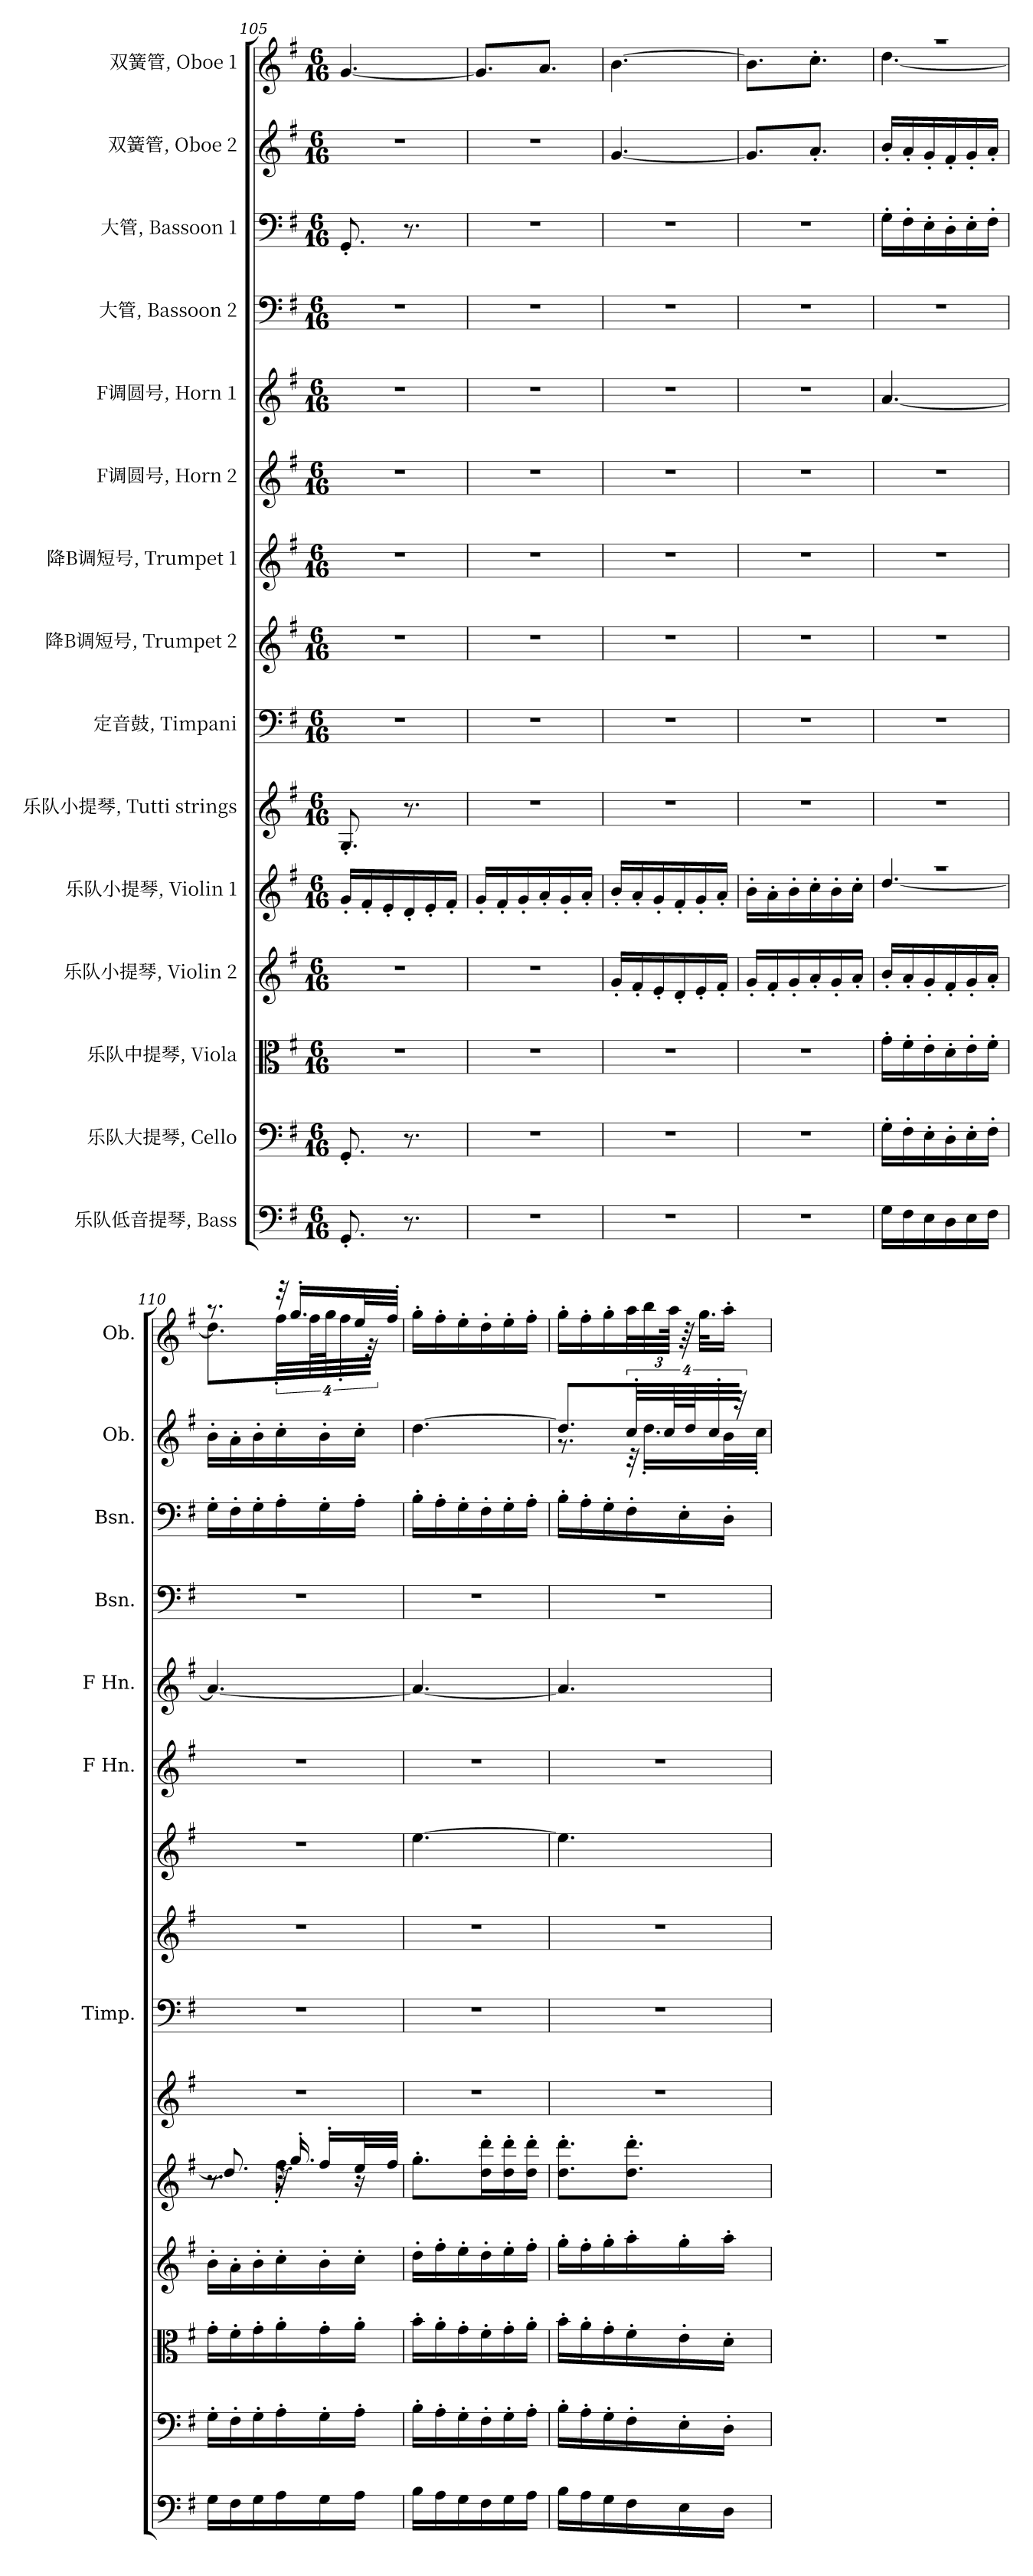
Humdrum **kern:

**kern	**kern	**kern	**kern	**kern	**kern	**kern	**kern	**kern	**kern	**kern	**kern	**kern	**kern	**kern
*part15	*part14	*part13	*part12	*part11	*part10	*part9	*part8	*part7	*part6	*part5	*part4	*part3	*part2	*part1
*staff15	*staff14	*staff13	*staff12	*staff11	*staff10	*staff9	*staff8	*staff7	*staff6	*staff5	*staff4	*staff3	*staff2	*staff1
*I"乐队低音提琴, Bass	*I"乐队大提琴, Cello	*I"乐队中提琴, Viola	*I"乐队小提琴, Violin 2	*I"乐队小提琴, Violin 1	*I"乐队小提琴, Tutti strings	*I"定音鼓, Timpani	*I"降B调短号, Trumpet 2	*I"降B调短号, Trumpet 1	*I"F调圆号, Horn 2	*I"F调圆号, Horn 1	*I"大管, Bassoon 2	*I"大管, Bassoon 1	*I"双簧管, Oboe 2	*I"双簧管, Oboe 1
*	*	*	*	*	*	*I'Timp.	*	*	*I'F Hn.	*I'F Hn.	*I'Bsn.	*I'Bsn.	*I'Ob.	*I'Ob.
!!LO:PB:g=z
*clefF4	*clefF4	*clefC3	*clefG2	*clefG2	*clefG2	*clefF4	*clefG2	*clefG2	*clefG2	*clefG2	*clefF4	*clefF4	*clefG2	*clefG2
*ITrd7c12	*	*	*	*	*	*	*ITrd1c2	*ITrd1c2	*ITrd4c7	*ITrd4c7	*	*	*	*
*k[f#]	*k[f#]	*k[f#]	*k[f#]	*k[f#]	*k[f#]	*k[f#]	*k[b-]	*k[b-]	*k[]	*k[]	*k[f#]	*k[f#]	*k[f#]	*k[f#]
*M6/16	*M6/16	*M6/16	*M6/16	*M6/16	*M6/16	*M6/16	*M6/16	*M6/16	*M6/16	*M6/16	*M6/16	*M6/16	*M6/16	*M6/16
=105	=105	=105	=105	=105	=105	=105	=105	=105	=105	=105	=105	=105	=105	=105
8.GGG'/	8.GG'/	4.r	4.r	16g'/LL	8.G'/	4.r	4.r	4.r	4.r	4.r	4.r	8.GG'/	4.r	[4.g/
.	.	.	.	16f#'/	.	.	.	.	.	.	.	.	.	.
.	.	.	.	16e'/	.	.	.	.	.	.	.	.	.	.
8.r	8.r	.	.	16d'/	8.r	.	.	.	.	.	.	8.r	.	.
.	.	.	.	16e'/	.	.	.	.	.	.	.	.	.	.
.	.	.	.	16f#'/JJ	.	.	.	.	.	.	.	.	.	.
=106	=106	=106	=106	=106	=106	=106	=106	=106	=106	=106	=106	=106	=106	=106
4.r	4.r	4.r	4.r	16g'/LL	4.r	4.r	4.r	4.r	4.r	4.r	4.r	4.r	4.r	8.g/L]
.	.	.	.	16f#'/	.	.	.	.	.	.	.	.	.	.
.	.	.	.	16g'/	.	.	.	.	.	.	.	.	.	.
.	.	.	.	16a'/	.	.	.	.	.	.	.	.	.	8.a/J
.	.	.	.	16g'/	.	.	.	.	.	.	.	.	.	.
.	.	.	.	16a'/JJ	.	.	.	.	.	.	.	.	.	.
=107	=107	=107	=107	=107	=107	=107	=107	=107	=107	=107	=107	=107	=107	=107
*	*	*	*	*	*	*	*	*	*	*	*	*	*	*MM123
4.r	4.r	4.r	16g'/LL	16b'/LL	4.r	4.r	4.r	4.r	4.r	4.r	4.r	4.r	[4.g/	[4.b\
.	.	.	16f#'/	16a'/	.	.	.	.	.	.	.	.	.	.
.	.	.	16e'/	16g'/	.	.	.	.	.	.	.	.	.	.
.	.	.	16d'/	16f#'/	.	.	.	.	.	.	.	.	.	.
.	.	.	16e'/	16g'/	.	.	.	.	.	.	.	.	.	.
.	.	.	16f#'/JJ	16a'/JJ	.	.	.	.	.	.	.	.	.	.
=108	=108	=108	=108	=108	=108	=108	=108	=108	=108	=108	=108	=108	=108	=108
4.r	4.r	4.r	16g'/LL	16b'\LL	4.r	4.r	4.r	4.r	4.r	4.r	4.r	4.r	8.g/L]	8.b\L]
.	.	.	16f#'/	16a'\	.	.	.	.	.	.	.	.	.	.
.	.	.	16g'/	16b'\	.	.	.	.	.	.	.	.	.	.
.	.	.	16a'/	16cc'\	.	.	.	.	.	.	.	.	8.a'/J	8.cc'\J
.	.	.	16g'/	16b'\	.	.	.	.	.	.	.	.	.	.
.	.	.	16a'/JJ	16cc'\JJ	.	.	.	.	.	.	.	.	.	.
=109	=109	=109	=109	=109	=109	=109	=109	=109	=109	=109	=109	=109	=109	=109
*	*	*	*	*	*	*	*	*	*	*	*	*	*	*MM123
*	*	*	*	*^	*	*	*	*	*	*	*	*	*	*^
16GG\LL	16G'\LL	16g'\LL	16b'/LL	4.r	[4.dd/	4.r	4.r	4.r	4.r	4.r	[4.d/	4.r	16G'\LL	16b'/LL	4.r	[4.dd\
16FF#\	16F#'\	16f#'\	16a'/	.	.	.	.	.	.	.	.	.	16F#'\	16a'/	.	.
16EE\	16E'\	16e'\	16g'/	.	.	.	.	.	.	.	.	.	16E'\	16g'/	.	.
16DD\	16D'\	16d'\	16f#'/	.	.	.	.	.	.	.	.	.	16D'\	16f#'/	.	.
16EE\	16E'\	16e'\	16g'/	.	.	.	.	.	.	.	.	.	16E'\	16g'/	.	.
16FF#\JJ	16F#'\JJ	16f#'\JJ	16a'/JJ	.	.	.	.	.	.	.	.	.	16F#'\JJ	16a'/JJ	.	.
!!LO:PB:g=z	!!
=110	=110	=110	=110	=110	=110	=110	=110	=110	=110	=110	=110	=110	=110	=110	=110	=110
*	*	*	*	*	*^	*	*	*	*	*	*	*	*	*	*	*
16GG\LL	16G'\LL	16g'\LL	16b'\LL	8.r	8.r	8.dd/]	4.r	4.r	4.r	4.r	4.r	4.d/_	4.r	16G'\LL	16b'\LL	8.r	8.dd\L]
16FF#\	16F#'\	16f#'\	16a'\	.	.	.	.	.	.	.	.	.	.	16F#'\	16a'\	.	.
16GG\	16G'\	16g'\	16b'\	.	.	.	.	.	.	.	.	.	.	16G'\	16b'\	.	.
16AA\	16A'\	16a'\	16cc'\	32r	8.ff#'\	16r	.	.	.	.	.	.	.	16A'\	16cc'\	32r	64%3ff#'\L
.	.	.	.	16.gg'/	.	.	.	.	.	.	.	.	.	.	.	16.gg'/LL	.
.	.	.	.	.	.	.	.	.	.	.	.	.	.	.	.	.	128%3ff#\L
16GG\	16G'\	16g'\	16b'\	.	.	16ff#'/LL	.	.	.	.	.	.	.	16G'\	16b'\	.	.
.	.	.	.	.	.	.	.	.	.	.	.	.	.	.	.	.	128%3gg\J
.	.	.	.	.	.	.	.	.	.	.	.	.	.	.	.	.	64%3ff#'\JJ
*	*	*	*	*	*	*	*	*	*	*	*	*	*	*	*	*MM119	*
16AA\JJ	16A'\JJ	16a'\JJ	16cc'\JJ	16r	.	32ee/L	.	.	.	.	.	.	.	16A'\JJ	16cc'\JJ	32ee/L	.
.	.	.	.	.	.	.	.	.	.	.	.	.	.	.	.	.	64%3r
.	.	.	.	.	.	32ff#/JJJ	.	.	.	.	.	.	.	.	.	32ff#'/JJJ	.
*	*	*	*	*v	*v	*v	*	*	*	*	*	*	*	*	*	*v	*v
=111	=111	=111	=111	=111	=111	=111	=111	=111	=111	=111	=111	=111	=111	=111
*	*	*	*	*	*	*	*	*	*	*	*	*	*	*MM123
16BB\LL	16B'\LL	16b'\LL	16dd'\LL	8.gg'\L	4.r	4.r	4.r	[4.dd\	4.r	4.d/_	4.r	16B'\LL	[4.dd\	16gg'\LL
*	*	*	*	*	*	*	*	*	*	*	*	*	*	*MM128
16AA\	16A'\	16a'\	16ff#'\	.	.	.	.	.	.	.	.	16A'\	.	16ff#'\
16GG\	16G'\	16g'\	16ee'\	.	.	.	.	.	.	.	.	16G'\	.	16ee'\
16FF#\	16F#'\	16f#'\	16dd'\	16dd\' 16ddd\'L	.	.	.	.	.	.	.	16F#'\	.	16dd'\
16GG\	16G'\	16g'\	16ee'\	16dd\' 16ddd\'	.	.	.	.	.	.	.	16G'\	.	16ee'\
16AA\JJ	16A'\JJ	16a'\JJ	16ff#'\JJ	16dd\' 16ddd\'JJ	.	.	.	.	.	.	.	16A'\JJ	.	16ff#'\JJ
=112	=112	=112	=112	=112	=112	=112	=112	=112	=112	=112	=112	=112	=112	=112
*	*	*	*	*	*	*	*	*	*	*	*	*	*^	*
16BB\LL	16B'\LL	16b'\LL	16gg'\LL	8.dd\' 8.ddd\'L	4.r	4.r	4.r	4.dd\]	4.r	4.d/]	4.r	16B'\LL	8.dd/L]	8.r	16gg'\LL
16AA\	16A'\	16a'\	16ff#'\	.	.	.	.	.	.	.	.	16A'\	.	.	16ff#'\
16GG\	16G'\	16g'\	16gg'\	.	.	.	.	.	.	.	.	16G'\	.	.	16gg'\
16FF#\	16F#'\	16f#'\	16aa'\	8.dd\' 8.ddd\'J	.	.	.	.	.	.	.	16F#'\	64%3cc'/L	32r	32aa\L
*	*	*	*	*	*	*	*	*	*	*	*	*	*	*	*Xbrackettup
.	.	.	.	.	.	.	.	.	.	.	.	.	.	16.dd'\LL	48bb\
.	.	.	.	.	.	.	.	.	.	.	.	.	128%3cc/L	.	.
.	.	.	.	.	.	.	.	.	.	.	.	.	.	.	96aa\JJJk
16EE\	16E'\	16e'\	16gg'\	.	.	.	.	.	.	.	.	16E'\	.	.	64r
.	.	.	.	.	.	.	.	.	.	.	.	.	128%3dd/J	.	.
.	.	.	.	.	.	.	.	.	.	.	.	.	.	.	32.gg\KLL
.	.	.	.	.	.	.	.	.	.	.	.	.	64%3cc'/JJ	.	.
*	*	*	*	*	*	*	*	*	*	*	*	*	*	*	*MM115
16DD\JJ	16D'\JJ	16d'\JJ	16aa'\JJ	.	.	.	.	.	.	.	.	16D'\JJ	.	32b\L	16aa'\JJ
.	.	.	.	.	.	.	.	.	.	.	.	.	64%3r	.	.
.	.	.	.	.	.	.	.	.	.	.	.	.	.	32cc'\JJJ	.
*	*	*	*	*	*	*	*	*	*	*	*	*	*v	*v	*
=	=	=	=	=	=	=	=	=	=	=	=	=	=	=
*-	*-	*-	*-	*-	*-	*-	*-	*-	*-	*-	*-	*-	*-	*-
